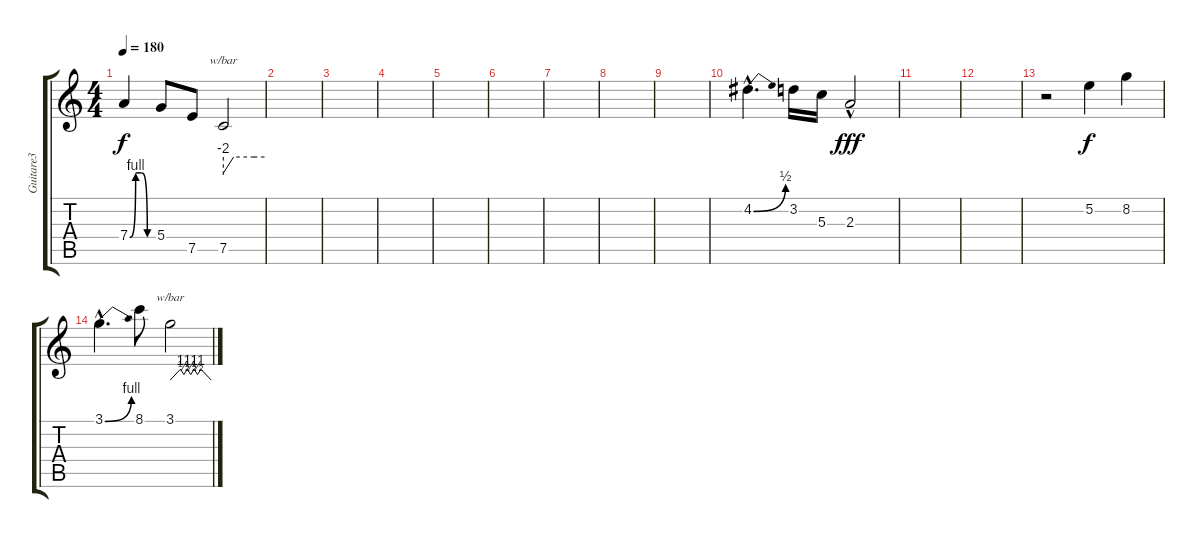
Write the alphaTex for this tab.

\track ("Guitare3" "Guitare3") {instrument distortionguitar}
\staff {score tabs}
\tuning (E4 B3 G3 D3 A2 E2) {hide}
\ts (4 4)
\tempo 180
\clef g2
\ks c
7.4{be (custom 0 0 15 4 30 4 45 0 60 0)}.4{dy f} 5.4.8 7.5.8 7.5.2{tbe (custom default 0 -8 15 0 45 0 60 0)} |
|
|
|
|
|
|
|
|
4.2{be (bend 0 0 60 2) hac}.4{d volume 16} 3.2.16 5.3.16 2.3{hac}.2{dy fff} |
|
|
r.2 5.2.4{dy f} 8.2.4 |
3.1{be (bend 0 0 60 4) hac}.4{d} 8.1.8 3.1.2{tbe (custom default 0 0 15 4 20 2 25 4 30 2 35 4 40 2 45 4 60 0)}
